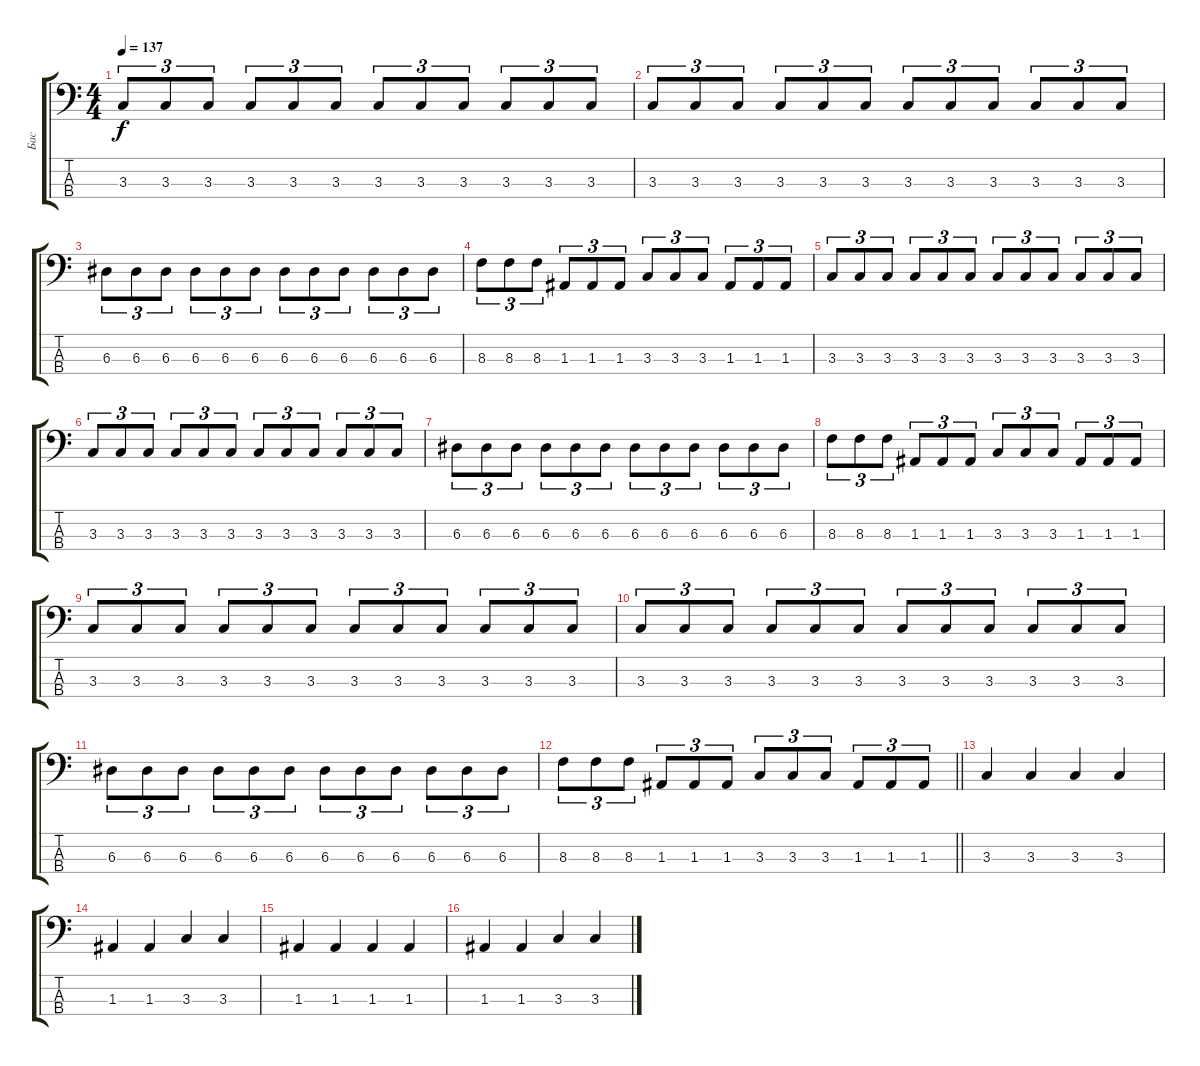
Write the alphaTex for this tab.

\track ("Бас" "Бас") {instrument electricbassfinger}
\staff {score tabs}
\tuning (G2 D2 A1 E1) {hide}
\ts (4 4)
\tempo 137
\clef f4
\ks c
3.3.8{tu (3 2) dy f} 3.3.8{tu (3 2)} 3.3.8{tu (3 2)} 3.3.8{tu (3 2)} 3.3.8{tu (3 2)} 3.3.8{tu (3 2)} 3.3.8{tu (3 2)} 3.3.8{tu (3 2)} 3.3.8{tu (3 2)} 3.3.8{tu (3 2)} 3.3.8{tu (3 2)} 3.3.8{tu (3 2)} |
3.3.8{tu (3 2)} 3.3.8{tu (3 2)} 3.3.8{tu (3 2)} 3.3.8{tu (3 2)} 3.3.8{tu (3 2)} 3.3.8{tu (3 2)} 3.3.8{tu (3 2)} 3.3.8{tu (3 2)} 3.3.8{tu (3 2)} 3.3.8{tu (3 2)} 3.3.8{tu (3 2)} 3.3.8{tu (3 2)} |
6.3.8{tu (3 2)} 6.3.8{tu (3 2)} 6.3.8{tu (3 2)} 6.3.8{tu (3 2)} 6.3.8{tu (3 2)} 6.3.8{tu (3 2)} 6.3.8{tu (3 2)} 6.3.8{tu (3 2)} 6.3.8{tu (3 2)} 6.3.8{tu (3 2)} 6.3.8{tu (3 2)} 6.3.8{tu (3 2)} |
8.3.8{tu (3 2)} 8.3.8{tu (3 2)} 8.3.8{tu (3 2)} 1.3.8{tu (3 2)} 1.3.8{tu (3 2)} 1.3.8{tu (3 2)} 3.3.8{tu (3 2)} 3.3.8{tu (3 2)} 3.3.8{tu (3 2)} 1.3.8{tu (3 2)} 1.3.8{tu (3 2)} 1.3.8{tu (3 2)} |
3.3.8{tu (3 2)} 3.3.8{tu (3 2)} 3.3.8{tu (3 2)} 3.3.8{tu (3 2)} 3.3.8{tu (3 2)} 3.3.8{tu (3 2)} 3.3.8{tu (3 2)} 3.3.8{tu (3 2)} 3.3.8{tu (3 2)} 3.3.8{tu (3 2)} 3.3.8{tu (3 2)} 3.3.8{tu (3 2)} |
3.3.8{tu (3 2)} 3.3.8{tu (3 2)} 3.3.8{tu (3 2)} 3.3.8{tu (3 2)} 3.3.8{tu (3 2)} 3.3.8{tu (3 2)} 3.3.8{tu (3 2)} 3.3.8{tu (3 2)} 3.3.8{tu (3 2)} 3.3.8{tu (3 2)} 3.3.8{tu (3 2)} 3.3.8{tu (3 2)} |
6.3.8{tu (3 2)} 6.3.8{tu (3 2)} 6.3.8{tu (3 2)} 6.3.8{tu (3 2)} 6.3.8{tu (3 2)} 6.3.8{tu (3 2)} 6.3.8{tu (3 2)} 6.3.8{tu (3 2)} 6.3.8{tu (3 2)} 6.3.8{tu (3 2)} 6.3.8{tu (3 2)} 6.3.8{tu (3 2)} |
8.3.8{tu (3 2)} 8.3.8{tu (3 2)} 8.3.8{tu (3 2)} 1.3.8{tu (3 2)} 1.3.8{tu (3 2)} 1.3.8{tu (3 2)} 3.3.8{tu (3 2)} 3.3.8{tu (3 2)} 3.3.8{tu (3 2)} 1.3.8{tu (3 2)} 1.3.8{tu (3 2)} 1.3.8{tu (3 2)} |
3.3.8{tu (3 2)} 3.3.8{tu (3 2)} 3.3.8{tu (3 2)} 3.3.8{tu (3 2)} 3.3.8{tu (3 2)} 3.3.8{tu (3 2)} 3.3.8{tu (3 2)} 3.3.8{tu (3 2)} 3.3.8{tu (3 2)} 3.3.8{tu (3 2)} 3.3.8{tu (3 2)} 3.3.8{tu (3 2)} |
3.3.8{tu (3 2)} 3.3.8{tu (3 2)} 3.3.8{tu (3 2)} 3.3.8{tu (3 2)} 3.3.8{tu (3 2)} 3.3.8{tu (3 2)} 3.3.8{tu (3 2)} 3.3.8{tu (3 2)} 3.3.8{tu (3 2)} 3.3.8{tu (3 2)} 3.3.8{tu (3 2)} 3.3.8{tu (3 2)} |
6.3.8{tu (3 2)} 6.3.8{tu (3 2)} 6.3.8{tu (3 2)} 6.3.8{tu (3 2)} 6.3.8{tu (3 2)} 6.3.8{tu (3 2)} 6.3.8{tu (3 2)} 6.3.8{tu (3 2)} 6.3.8{tu (3 2)} 6.3.8{tu (3 2)} 6.3.8{tu (3 2)} 6.3.8{tu (3 2)} |
\barLineRight lightlight
8.3.8{tu (3 2)} 8.3.8{tu (3 2)} 8.3.8{tu (3 2)} 1.3.8{tu (3 2)} 1.3.8{tu (3 2)} 1.3.8{tu (3 2)} 3.3.8{tu (3 2)} 3.3.8{tu (3 2)} 3.3.8{tu (3 2)} 1.3.8{tu (3 2)} 1.3.8{tu (3 2)} 1.3.8{tu (3 2)} |
3.3.4 3.3.4 3.3.4 3.3.4 |
1.3.4 1.3.4 3.3.4 3.3.4 |
1.3.4 1.3.4 1.3.4 1.3.4 |
1.3.4 1.3.4 3.3.4 3.3.4
